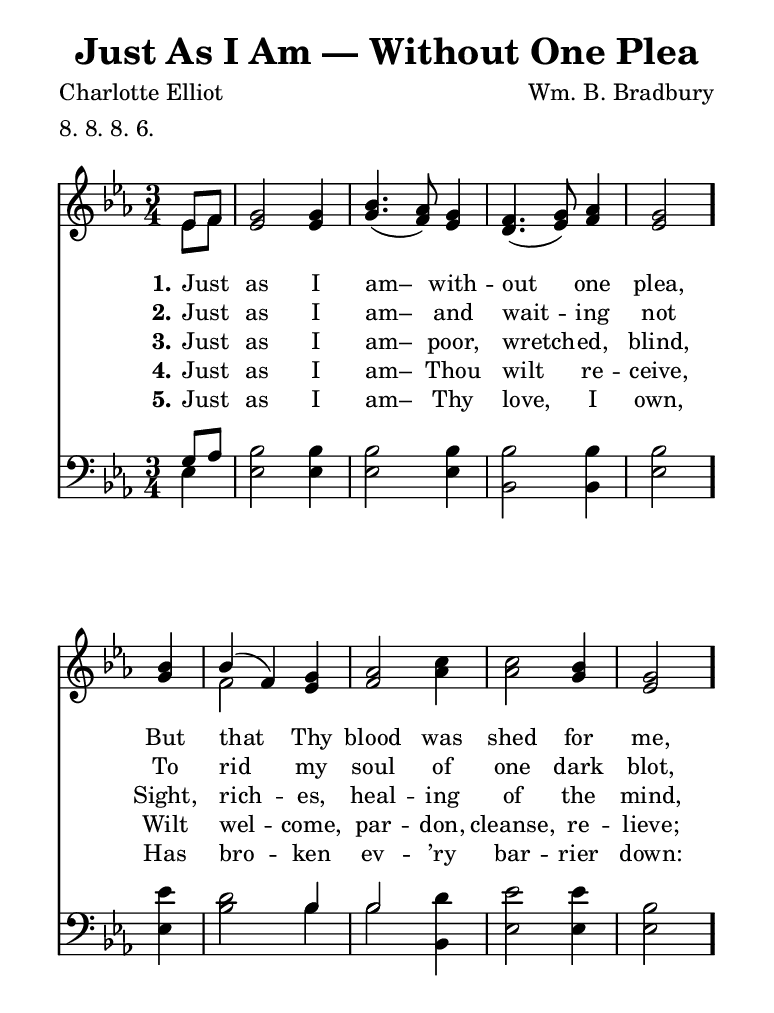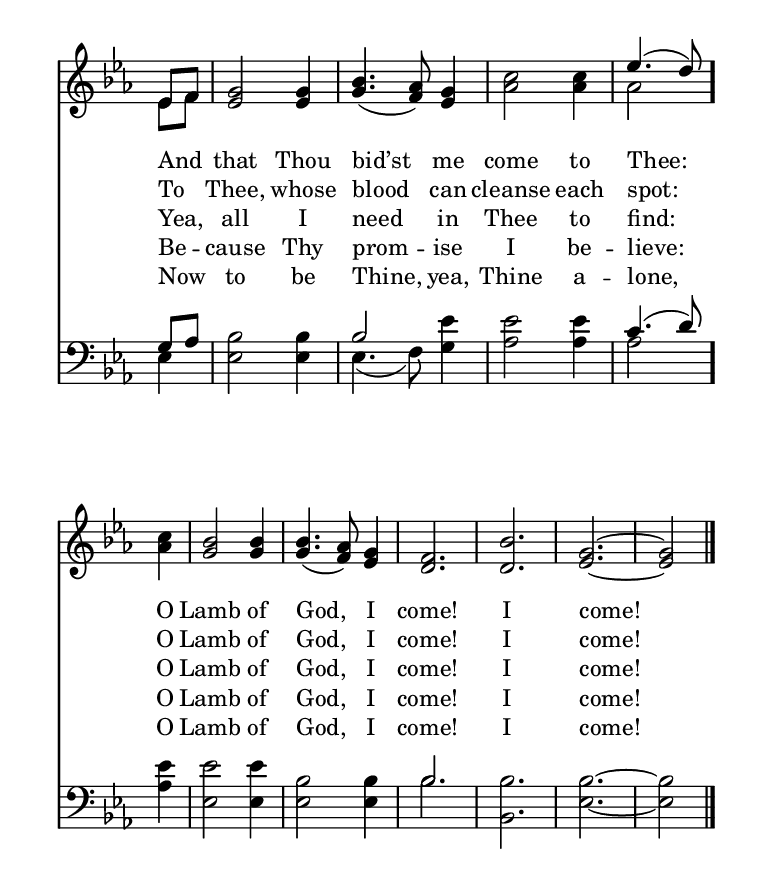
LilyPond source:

\include "common/global.ily"
\paper {
  \include "common/paper.ily"
  ragged-bottom = ##t
  ragged-last-bottom = ##t
  systems-per-page = ##f
  system-system-spacing.padding = 11
}

\header{
  %gospel
  hymnnumber = "44"
  title = "Just As I Am — Without One Plea"
  tunename = "Woodworth"
  meter = "8. 8. 8. 6."
  poet = "Charlotte Elliot"
  composer = "Wm. B. Bradbury"
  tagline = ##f
}

% for fermata in MIDI
ta = { \tempo 4=80 }
tb = { \tempo 4=40 }

patternAA = { c8[ c8] | c2 c4 | c4.( c8) c4 | c4.( c8) c4 | c2       }
patternAB = { c8[ c8] | c2 c4 | c2       c4 | c2       c4 | c2       }
patternAC = { c4      | c2 c4 | c2       c4 | c2       c4 | c2       }
patternAD = { c8[ c8] | c2 c4 | c4.( c8) c4 | c2       c4 | c4.( c8) }
patternAE = { c8[ c8] | c2 c4 | c4.( c8) c4 | c2       c4 | c2       }
patternAF = { c8[ c8] | c2 c4 | c2       c4 | c2       c4 | c4.( c8) }
patternAG = { c4      | c2 c4 | c4.( c8) c4 | c2       c4 | c2       }
patternBA = { c4 | c4( c4) c4 | c2 c4 | c2 c4 | c2 }
patternBB = { c4 | c2      c4 | c2 c4 | c2 c4 | c2 }
patternCA = { c4 | c2 c4 | c4.( c8) c4 | c2. | c2. | c2. ~ | c2 }
patternCB = { c4 | c2 c4 | c2       c4 | c2. | c2. | c2. ~ | c2 }

global = {
  \include "common/overrides.ily"
  \override Staff.TimeSignature.style = #'numbered
  \time 3/4
  \override Score.MetronomeMark.transparent = ##t % hide all fermata changes too
  \ta
  \key ees \major
  \partial 4
  \autoBeamOff
}

notesSoprano = {
\global
\relative c' {

  \changePitch \patternAA { ees f | g g | bes aes g | f g aes | g }
  \changePitch \patternBA { bes | bes f g | aes c | c bes | g }
  \changePitch \patternAD { ees f | g g | bes aes g | c c | ees d }
  \changePitch \patternCA { c | bes bes | bes aes g | f | bes | g | g }

  \bar "|."

}
}

notesAlto = {
\global
\relative e' {

  \changePitch \patternAA { ees f | ees ees | g f ees | d ees f | ees }
  \changePitch \patternBB { g | f ees | f aes | aes g | ees }
  \changePitch \patternAE { ees f | ees ees | g f ees | aes aes | aes }
  \changePitch \patternCA { aes | g g | g f ees | d | d | ees | ees }

}
}

notesTenor = {
\global
\relative a {

  \changePitch \patternAB { g aes | bes bes | bes bes | bes bes | bes }
  \changePitch \patternBB { ees | d bes | bes d | ees ees | bes }
  \changePitch \patternAF { g aes | bes bes | bes ees | ees ees | c d }
  \changePitch \patternCB { ees | ees ees | bes bes | bes | bes | bes | bes }

}
}

notesBass = {
\global
\relative f {

  \changePitch \patternAC { ees | ees ees | ees ees | bes bes | ees }
  \changePitch \patternBB { ees | bes' bes | bes bes, | ees ees | ees }
  \changePitch \patternAG { ees | ees ees | ees f g | aes aes | aes }
  \changePitch \patternCB { aes | ees ees | ees ees | bes' bes, | ees | ees }

}
}

wordsA = \lyricmode {
\set stanza = "1."

Just as I am– with -- out one plea, \bar "."
But that Thy blood was shed for me, \bar "." \break
And that Thou bid’st me come to Thee: \bar "."
O Lamb of God, I come! I come! \bar "." \break

}

wordsB = \lyricmode {
\set stanza = "2."

Just as I am– and wait -- ing not
To rid my soul of one dark blot,
To Thee, whose blood can cleanse each spot:
O Lamb of God, I come! I come!

}

wordsC = \lyricmode {
\set stanza = "3."

Just as I am– poor, wretch -- ed, blind,
Sight, rich -- es, heal -- ing of the mind,
Yea, all I need in Thee to find:
O Lamb of God, I come! I come!

}

wordsD = \lyricmode {
\set stanza = "4."

Just as I am– Thou wilt re -- ceive,
Wilt wel -- come, par -- don, cleanse, re -- lieve;
Be -- cause Thy prom -- ise I be -- lieve:
O Lamb of God, I come! I come!

}

wordsE = \lyricmode {
\set stanza = "5."

Just as I am– Thy love, I own,
Has bro -- ken ev -- ’ry bar -- rier down:
Now to be Thine, yea, Thine a -- lone,
O Lamb of God, I come! I come!

}

\score {
  \context ChoirStaff <<
    \context Staff = upper <<
      \set Staff.autoBeaming = ##f
      \set ChoirStaff.systemStartDelimiter = #'SystemStartBar
      \set ChoirStaff.printPartCombineTexts = ##f
      \partcombine #'(2 . 9) \notesSoprano \notesAlto
      \context NullVoice = sopranos { \voiceOne << \notesSoprano >> }
      \context NullVoice = altos { \voiceTwo << \notesAlto >> }
      \context Lyrics = one   \lyricsto sopranos \wordsA
      \context Lyrics = two   \lyricsto sopranos \wordsB
      \context Lyrics = three \lyricsto sopranos \wordsC
      \context Lyrics = four  \lyricsto sopranos \wordsD
      \context Lyrics = five  \lyricsto sopranos \wordsE
    >>
    \context Staff = men <<
      \set Staff.autoBeaming = ##f
      \clef bass
      \set ChoirStaff.printPartCombineTexts = ##f
      \partcombine #'(2 . 9) \notesTenor \notesBass
      \context NullVoice = tenors { \voiceOne << \notesTenor >> }
      \context NullVoice = basses { \voiceTwo << \notesBass >> }
    >>
  >>
  \layout {
    \include "common/layout.ily"
  }
  \midi{
    \include "common/midi.ily"
  }
}

\version "2.19.49"  % necessary for upgrading to future LilyPond versions.

% vi:set et ts=2 sw=2 ai nocindent syntax=lilypond:
